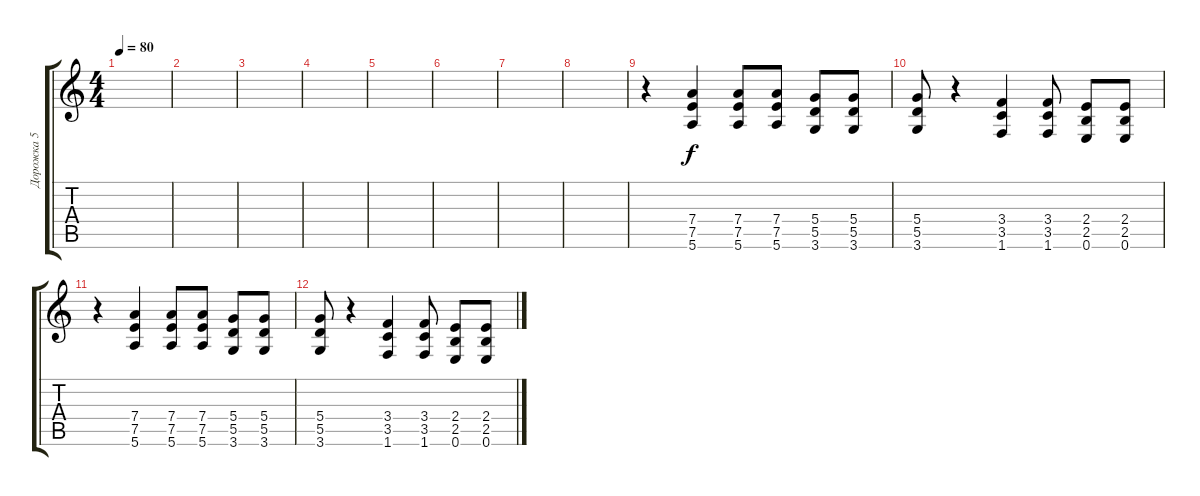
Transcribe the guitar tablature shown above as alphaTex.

\track ("Дорожка 5" "Дорожка 5") {instrument distortionguitar}
\staff {score tabs}
\tuning (E4 B3 G3 D3 A2 E2) {hide}
\ts (4 4)
\tempo 80
\clef g2
\ks c
|
|
|
|
|
|
|
|
r.4 (7.4 7.5 5.6).4 (7.4 7.5 5.6).8 (7.4 7.5 5.6).8 (5.4 5.5 3.6).8 (5.4 5.5 3.6).8 |
(5.4 5.5 3.6).8 r.4 (3.4 3.5 1.6).4 (3.4 3.5 1.6).8 (2.4 2.5 0.6).8 (2.4 2.5 0.6).8 |
r.4 (7.4 7.5 5.6).4 (7.4 7.5 5.6).8 (7.4 7.5 5.6).8 (5.4 5.5 3.6).8 (5.4 5.5 3.6).8 |
(5.4 5.5 3.6).8 r.4 (3.4 3.5 1.6).4 (3.4 3.5 1.6).8 (2.4 2.5 0.6).8 (2.4 2.5 0.6).8
